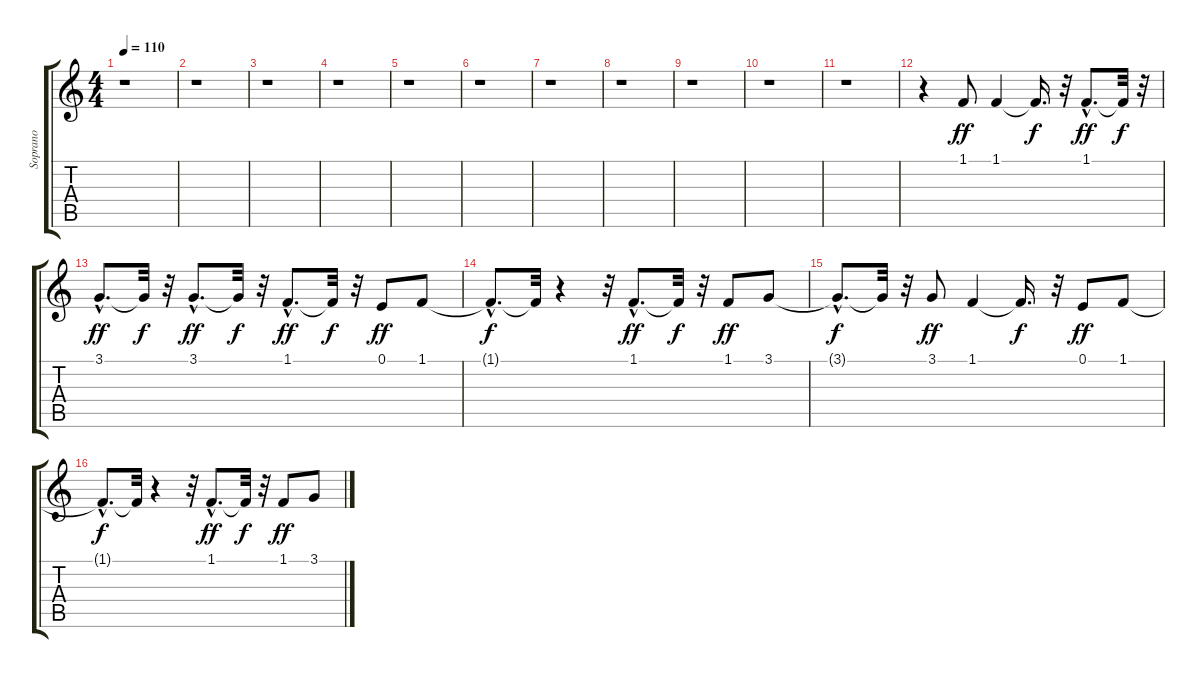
\track ("Soprano" "Soprano") {instrument lead6voice}
\staff {score tabs}
\tuning (E4 B3 G3 D3 A2 E2) {hide}
\ts (4 4)
\tempo 110
\clef g2
\ks c
r.1{dy ff instrument lead6voice} |
r.1 |
r.1 |
r.1 |
r.1 |
r.1 |
r.1 |
r.1 |
r.1 |
r.1 |
r.1 |
r.4 1.1.8 1.1.4 1.1{t}.16{d dy f} r.32 1.1{hac}.8{d dy ff} 1.1{t}.32{dy f} r.32 |
3.1{hac}.8{d dy ff} 3.1{t}.32{dy f} r.32 3.1{hac}.8{d dy ff} 3.1{t}.32{dy f} r.32 1.1{hac}.8{d dy ff} 1.1{t}.32{dy f} r.32 0.1.8{dy ff} 1.1.8 |
1.1{hac t}.8{d dy f} 1.1{t}.32 r.4 r.32 1.1{hac}.8{d dy ff} 1.1{t}.32{dy f} r.32 1.1.8{dy ff} 3.1.8 |
3.1{hac t}.8{d dy f} 3.1{t}.32 r.32 3.1.8{dy ff} 1.1.4 1.1{t}.16{d dy f} r.32 0.1.8{dy ff} 1.1.8 |
1.1{hac t}.8{d dy f} 1.1{t}.32 r.4 r.32 1.1{hac}.8{d dy ff} 1.1{t}.32{dy f} r.32 1.1.8{dy ff} 3.1.8
